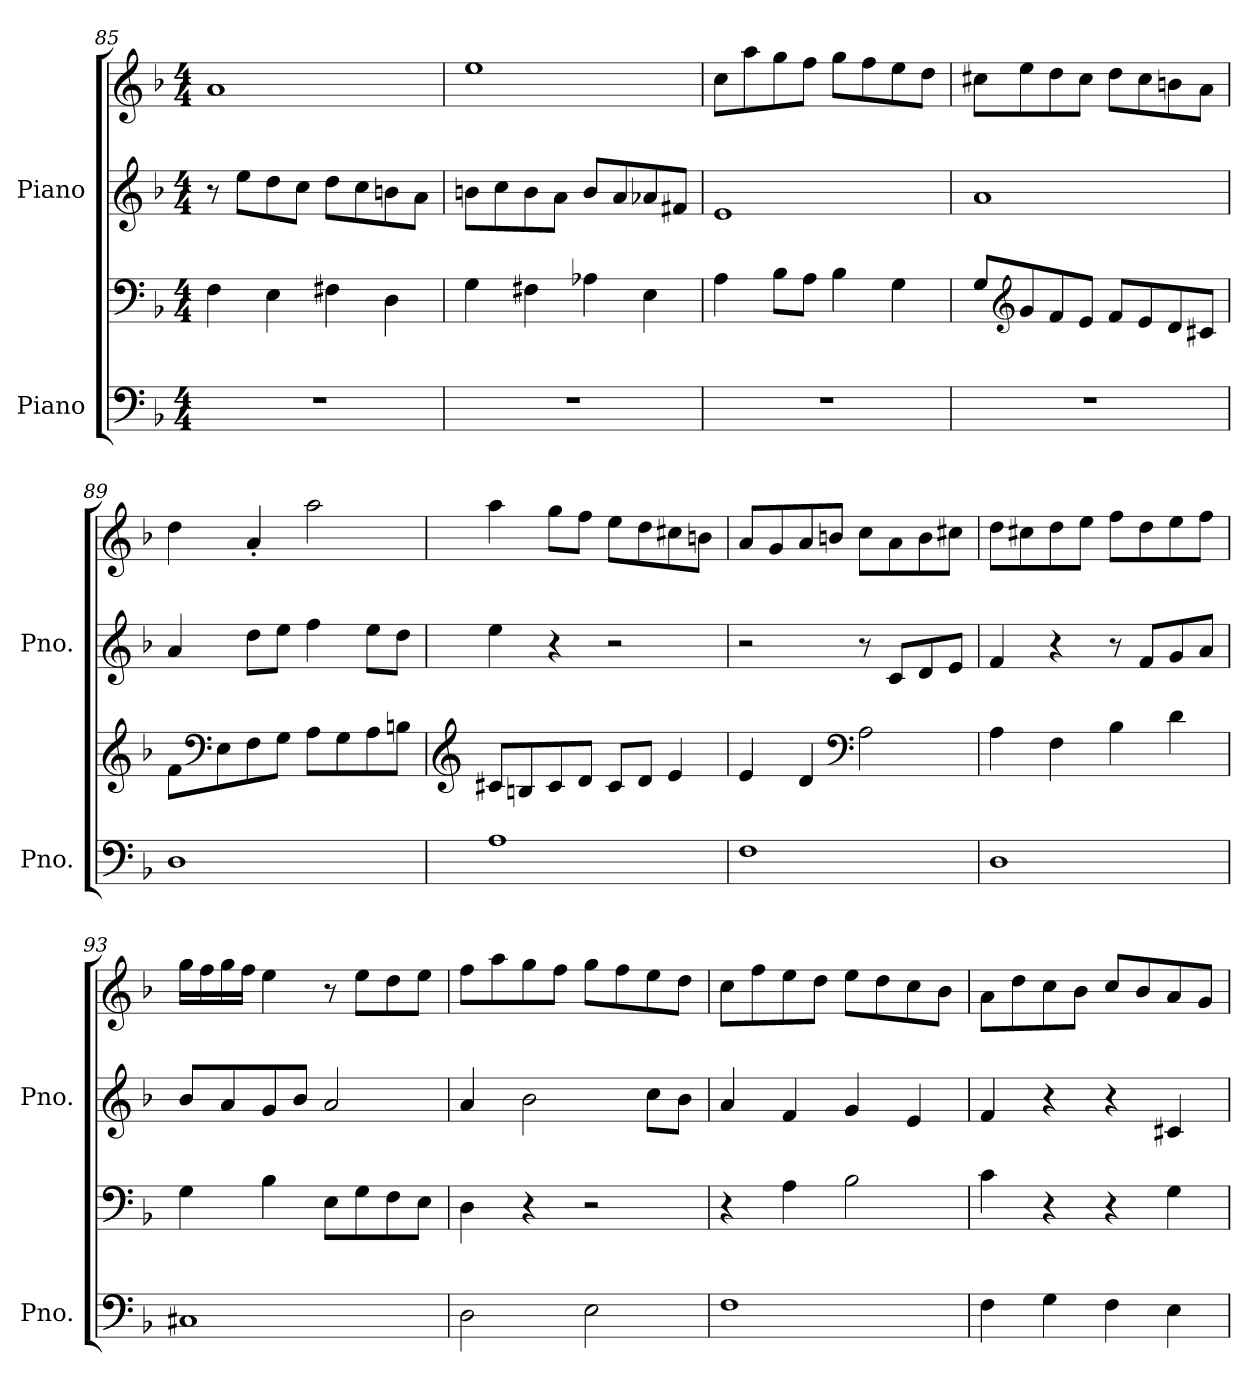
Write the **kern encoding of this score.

**kern	**kern	**kern	**kern
*part2	*part2	*part1	*part1
*staff4	*staff3	*staff2	*staff1
*I"Piano	*	*I"Piano	*
*I'Pno.	*	*I'Pno.	*
*clefF4	*clefF4	*clefG2	*clefG2
*k[b-]	*k[b-]	*k[b-]	*k[b-]
*M4/4	*M4/4	*M4/4	*M4/4
=85	=85	=85	=85
1r	4F\	8r	1a
.	.	8ee\L	.
.	4E\	8dd\	.
.	.	8cc\J	.
.	4F#X\	8dd\L	.
.	.	8cc\	.
.	4D\	8bn\	.
.	.	8a\J	.
=86	=86	=86	=86
1r	4G\	8bn\L	1ee
.	.	8cc\	.
.	4F#X\	8b\	.
.	.	8a\J	.
.	4A-X\	8b/L	.
.	.	8a/	.
.	4E\	8a-X/	.
.	.	8f#X/J	.
=87	=87	=87	=87
1r	4A\	1e	8cc\L
.	.	.	8aa\
.	8B-\L	.	8gg\
.	8A\J	.	8ff\J
.	4B-\	.	8gg\L
.	.	.	8ff\
.	4G\	.	8ee\
.	.	.	8dd\J
!!LO:LB:g=z
=88	=88	=88	=88
1r	8G/L	1a	8cc#X\L
*	*clefG2	*	*
.	8g/	.	8ee\
.	8f/	.	8dd\
.	8e/J	.	8cc#\J
.	8f/L	.	8dd\L
.	8e/	.	8cc#\
.	8d/	.	8bn\
.	8c#X/J	.	8a\J
=89	=89	=89	=89
1D	8f\L	4a/	4dd\
*	*clefF4	*	*
.	8E\	.	.
.	8F\	8dd\L	4a'/
.	8G\J	8ee\J	.
.	8A\L	4ff\	2aa\
.	8G\	.	.
.	8A\	8ee\L	.
.	8Bn\J	8dd\J	.
=90	=90	=90	=90
*	*clefG2	*	*
1A	8c#X/L	4ee\	4aa\
.	8Bn/	.	.
.	8c#/	4r	8gg\L
.	8d/J	.	8ff\J
.	8c#/L	2r	8ee\L
.	8d/J	.	8dd\
.	4e/	.	8cc#X\
.	.	.	8bn\J
!!LO:LB:g=z
=91	=91	=91	=91
1F	4e/	2r	8a/L
.	.	.	8g/
.	4d/	.	8a/
.	.	.	8bn/J
*	*clefF4	*	*
.	2A\	8r	8cc\L
.	.	8c/L	8a\
.	.	8d/	8b\
.	.	8e/J	8cc#X\J
=92	=92	=92	=92
1D	4A\	4f/	8dd\L
.	.	.	8cc#X\
.	4F\	4r	8dd\
.	.	.	8ee\J
.	4B-\	8r	8ff\L
.	.	8f/L	8dd\
.	4d\	8g/	8ee\
.	.	8a/J	8ff\J
=93	=93	=93	=93
1C#X	4G\	8b-/L	16gg\LL
.	.	.	16ff\
.	.	8a/	16gg\
.	.	.	16ff\JJ
.	4B-\	8g/	4ee\
.	.	8b-/J	.
.	8E\L	2a/	8r
.	8G\	.	8ee\L
.	8F\	.	8dd\
.	8E\J	.	8ee\J
=94	=94	=94	=94
2D\	4D\	4a/	8ff\L
.	.	.	8aa\
.	4r	2b-\	8gg\
.	.	.	8ff\J
2E\	2r	.	8gg\L
.	.	.	8ff\
.	.	8cc\L	8ee\
.	.	8b-\J	8dd\J
!!LO:PB:g=z
=95	=95	=95	=95
1F	4r	4a/	8cc\L
.	.	.	8ff\
.	4A\	4f/	8ee\
.	.	.	8dd\J
.	2B-\	4g/	8ee\L
.	.	.	8dd\
.	.	4e/	8cc\
.	.	.	8b-\J
=96	=96	=96	=96
4F\	4c\	4f/	8a\L
.	.	.	8dd\
4G\	4r	4r	8cc\
.	.	.	8b-\J
4F\	4r	4r	8cc/L
.	.	.	8b-/
4E\	4G\	4c#X/	8a/
.	.	.	8g/J
=	=	=	=
*-	*-	*-	*-
